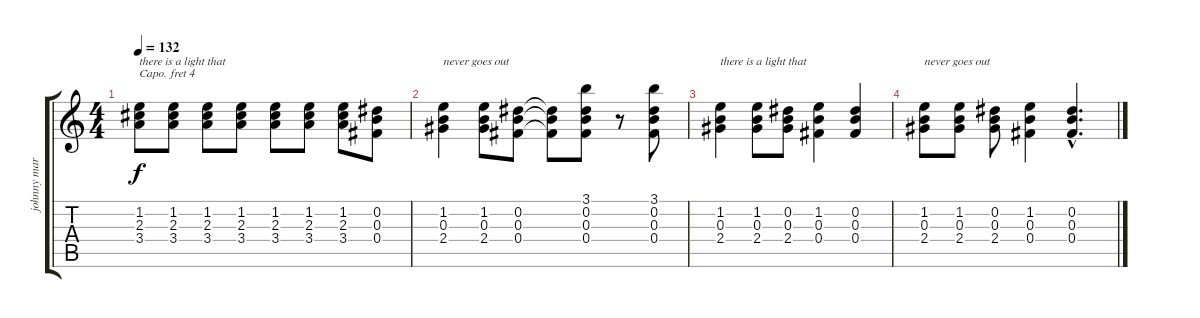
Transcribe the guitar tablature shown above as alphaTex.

\track ("johnny marr" "johnny mar") {instrument electricguitarclean}
\staff {score tabs}
\capo 4
\tuning (E4 B3 G3 D3 A2 E2) {hide}
\ts (4 4)
\tempo 132
\clef g2
\ks c
(1.2 2.3 3.4).8{txt "there is a light that" dy f volume 6} (1.2 2.3 3.4).8 (1.2 2.3 3.4).8 (1.2 2.3 3.4).8 (1.2 2.3 3.4).8{volume 5} (1.2 2.3 3.4).8 (1.2 2.3 3.4).8 (0.2 0.3 0.4).8 |
(1.2 0.3 2.4).4{txt "never goes out" volume 4} (1.2 0.3 2.4).8 (0.2 0.3 0.4).8 (0.2{t} 0.3{t} 0.4{t}).8{volume 3} (3.1 0.2 0.3 0.4).8 r.8 (3.1 0.2 0.3 0.4).8{volume 1} |
(1.2 0.3 2.4).4{txt "there is a light that" volume 4} (1.2 0.3 2.4).8 (0.2 0.3 2.4).8 (1.2 0.3 0.4).4 (0.2 0.3 0.4).4 |
(1.2 0.3 2.4).8{txt "never goes out" volume 2} (1.2 0.3 2.4).8 (0.2 0.3 2.4).8 (1.2 0.3 0.4).4 (0.2{hac} 0.3{hac} 0.4{hac}).4{d}
